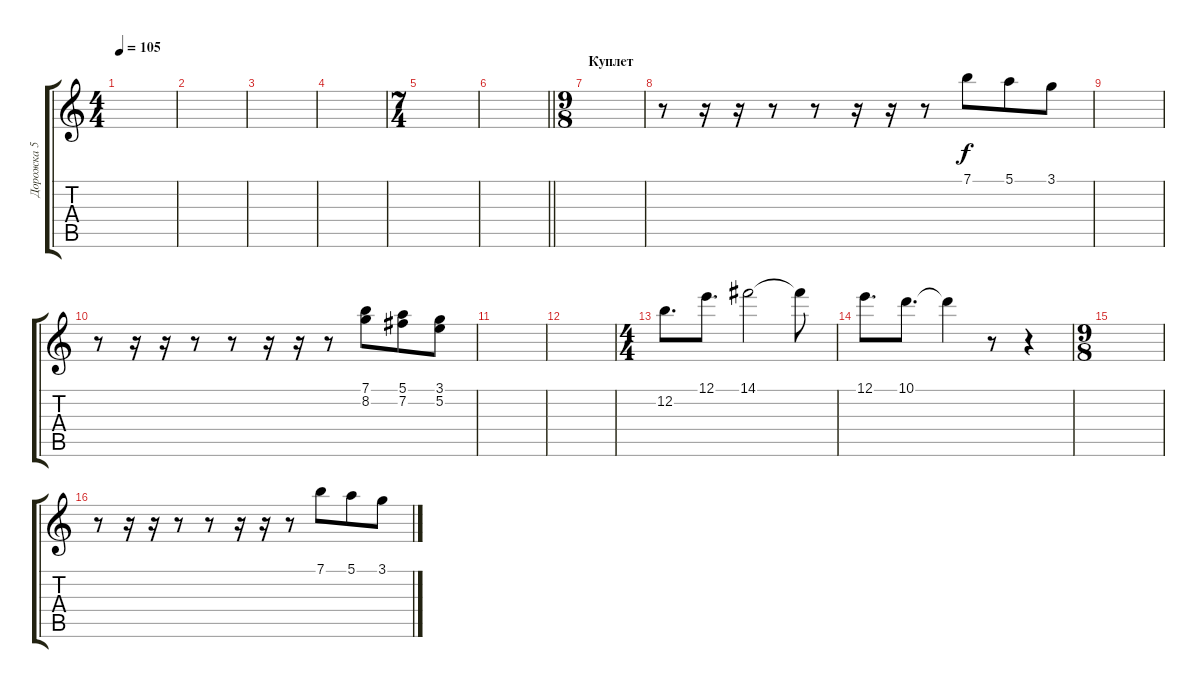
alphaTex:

\track ("Дорожка 5" "Дорожка 5") {instrument distortionguitar}
\staff {score tabs}
\tuning (E4 B3 G3 D3 A2 E2) {hide}
\ts (4 4)
\tempo 105
\clef g2
\ks c
|
|
|
|
\ts (7 4)
|
\barLineRight lightlight
|
\ts (9 8)
\section ("" "Куплет")
|
r.8 r.16 r.16 r.8 r.8 r.16 r.16 r.8 7.1.8 5.1.8 3.1.8 |
|
r.8 r.16 r.16 r.8 r.8 r.16 r.16 r.8 (7.1 8.2).8 (5.1 7.2).8 (3.1 5.2).8 |
|
|
\ts (4 4)
12.2.8{d} 12.1.8{d} 14.1.2 14.1{t}.8 |
12.1.8{d} 10.1.8{d} 10.1{t}.4 r.8 r.4 |
\ts (9 8)
|
r.8 r.16 r.16 r.8 r.8 r.16 r.16 r.8 7.1.8 5.1.8 3.1.8
